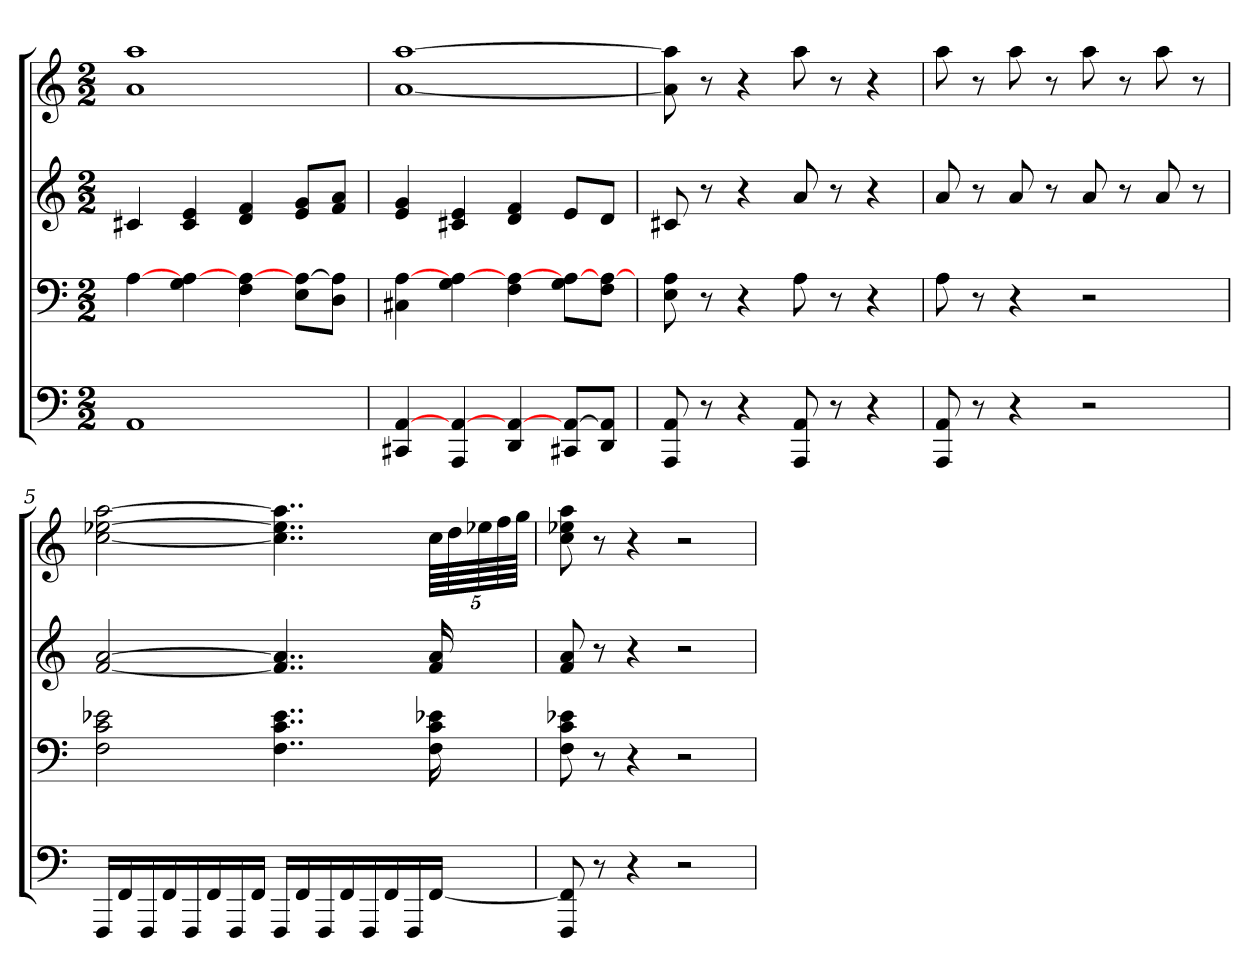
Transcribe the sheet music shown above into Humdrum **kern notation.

**kern	**kern	**kern	**kern
*part4	*part3	*part2	*part1
*staff4	*staff3	*staff2	*staff1
*clefF4	*clefF4	*clefG2	*clefG2
*k[]	*k[]	*k[]	*k[]
*C:	*C:	*C:	*C:
*M2/2	*M2/2	*M2/2	*M2/2
=1	=1	=1	=1
1AA	[4A	4c#X	1a 1aa
.	4G [4A	4c# 4e	.
.	4F [4A	4d 4f	.
.	8E\ [8A\L	8e/ 8g/L	.
.	8D\ 8A]\J	8f/ 8a/J	.
=2	=2	=2	=2
4CC#X [4AA	4C#X [4A	4e 4g	[1a [1aa
4AAA [4AA	4G [4A	4c#X 4e	.
4DD [4AA	4F [4A	4d 4f	.
8CC#X/ [8AA/L	8G\ [8A\L	8e/L	.
8DD/ 8AA]/J	8F\ [8A\J	8d/J	.
=3	=3	=3	=3
8AAA 8AA	8E 8A	8c#X	8a] 8aa]
8r	8r	8r	8r
4r	4r	4r	4r
8AAA 8AA	8A	8a	8aa
8r	8r	8r	8r
4r	4r	4r	4r
=4	=4	=4	=4
8AAA 8AA	8A	8a	8aa
8r	8r	8r	8r
4r	4r	8a	8aa
.	.	8r	8r
2r	2r	8a	8aa
.	.	8r	8r
.	.	8a	8aa
.	.	8r	8r
=5	=5	=5	=5
16FFF/LL	2F 2c 2e-X	[2f [2a	[2cc [2ee-X [2aa
16FF/	.	.	.
16FFF/	.	.	.
16FF/	.	.	.
16FFF/	.	.	.
16FF/	.	.	.
16FFF/	.	.	.
16FF/JJ	.	.	.
16FFF/LL	4..F 4..c 4..e-	4..f] 4..a]	4..cc] 4..ee-] 4..aa]
16FF/	.	.	.
16FFF/	.	.	.
16FF/	.	.	.
16FFF/	.	.	.
16FF/	.	.	.
16FFF/	.	.	.
*	*	*	*Xbrackettup
[16FF/JJ	16F 16c 16e-X	16f 16a	80cc\LLLL
.	.	.	80dd\
.	.	.	80ee-X\
.	.	.	80ff\
.	.	.	80gg\JJJJ
=6	=6	=6	=6
8FFF 8FF]	8F 8c 8e-X	8f 8a	8cc 8ee-X 8aa
8r	8r	8r	8r
4r	4r	4r	4r
2r	2r	2r	2r
=	=	=	=
*-	*-	*-	*-
